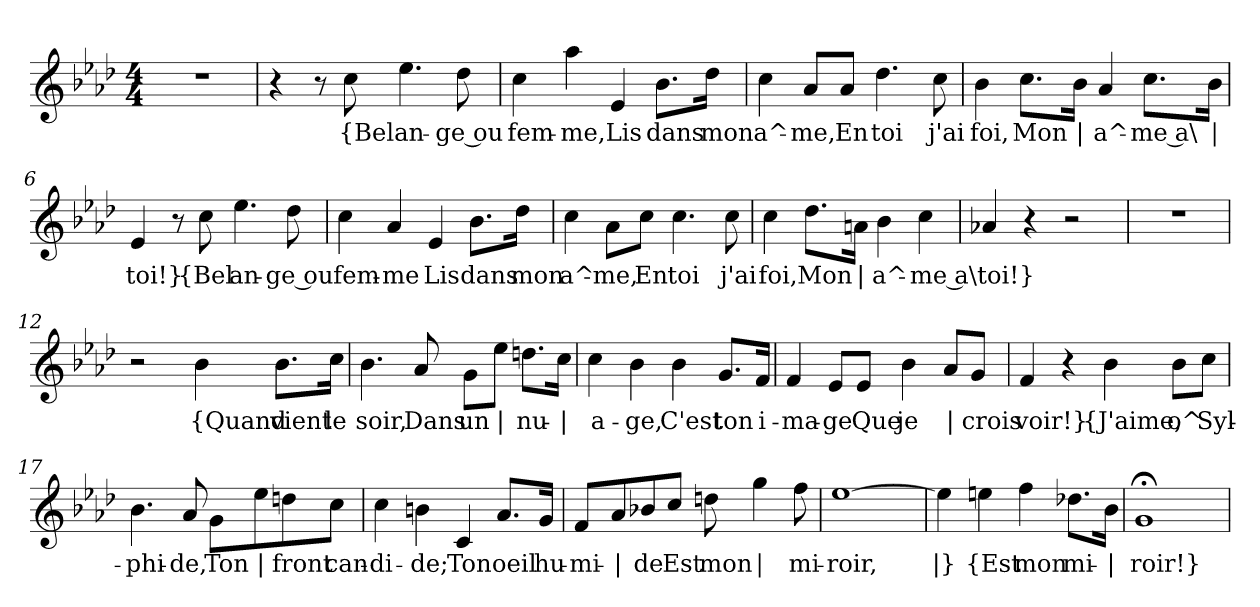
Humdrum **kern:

**kern	**text
*part1	*part1
*staff1	*staff1
*clefG2	*
*k[b-e-a-d-]	*
*M4/4	*
=1	=1
1r	.
=2	=2
4r	.
8r	.
!	!LO:LY:b
8cc\	{Bel
!	!LO:LY:b
4.ee-\	an-
!	!LO:LY:b
8dd-\	-ge ou
=3	=3
!	!LO:LY:b
4cc\	fem-
!	!LO:LY:b
4aa-\	-me,
!	!LO:LY:b
4e-/	Lis
!	!LO:LY:b
8.b-\L	dans
!	!LO:LY:b
16dd-\Jk	mon
=4	=4
!	!LO:LY:b
4cc\	a^-
!	!LO:LY:b
8a-/L	-me,
!	!LO:LY:b
8a-/J	En
!	!LO:LY:b
4.dd-\	toi
!	!LO:LY:b
8cc\	j'ai
=5	=5
!	!LO:LY:b
4b-\	foi,
!	!LO:LY:b
8.cc\L	Mon
!	!LO:LY:b
16b-\Jk	|
!	!LO:LY:b
4a-/	a^-
!	!LO:LY:b
8.cc\L	-me a\
!	!LO:LY:b
16b-\Jk	|
!!LO:LB:g=z
=6	=6
!	!LO:LY:b
4e-/	toi!}
8r	.
!	!LO:LY:b
8cc\	{Bel
!	!LO:LY:b
4.ee-\	an-
!	!LO:LY:b
8dd-\	-ge ou
=7	=7
!	!LO:LY:b
4cc\	fem-
!	!LO:LY:b
4a-/	-me
!	!LO:LY:b
4e-/	Lis
!	!LO:LY:b
8.b-\L	dans
!	!LO:LY:b
16dd-\Jk	mon
=8	=8
!	!LO:LY:b
4cc\	a^-
!	!LO:LY:b
8a-\L	-me,
!	!LO:LY:b
8cc\J	En
!	!LO:LY:b
4.cc\	toi
!	!LO:LY:b
8cc\	j'ai
=9	=9
!	!LO:LY:b
4cc\	foi,
!	!LO:LY:b
8.dd-\L	Mon
!	!LO:LY:b
16an\Jk	|
!	!LO:LY:b
4b-\	a^-
!	!LO:LY:b
4cc\	me a\
=10	=10
!	!LO:LY:b
4a-X/	toi!}
4r	.
2r	.
!!LO:LB:g=z
=11	=11
1r	.
=12	=12
2r	.
!	!LO:LY:b
4b-\	{Quand
!	!LO:LY:b
8.b-\L	vient
!	!LO:LY:b
16cc\Jk	le
=13	=13
!	!LO:LY:b
4.b-\	soir,
!	!LO:LY:b
8a-/	Dans
!	!LO:LY:b
8g\L	un
!	!LO:LY:b
8ee-\J	|
!	!LO:LY:b
8.dd\L	nu-
!	!LO:LY:b
16cc\Jk	|
=14	=14
!	!LO:LY:b
4cc\	-a-
!	!LO:LY:b
4b-\	-ge,
!	!LO:LY:b
4b-\	C'est
!	!LO:LY:b
8.g/L	ton
!	!LO:LY:b
16f/Jk	i-
=15	=15
!	!LO:LY:b
4f/	-ma-
!	!LO:LY:b
8e-/L	-ge
!	!LO:LY:b
8e-/J	Que
!	!LO:LY:b
4b-\	je
!	!LO:LY:b
8a-/L	|
!	!LO:LY:b
8g/J	crois
!!LO:LB:g=z
=16	=16
!	!LO:LY:b
4f/	voir!}
4r	.
!	!LO:LY:b
4b-\	{J'aime,
!	!LO:LY:b
8b-\L	o^
!	!LO:LY:b
8cc\J	Syl-
=17	=17
!	!LO:LY:b
4.b-\	-phi-
!	!LO:LY:b
8a-/	-de,
!	!LO:LY:b
8g\L	Ton
!	!LO:LY:b
8ee-\	|
!	!LO:LY:b
8dd\	front
!	!LO:LY:b
8cc\J	can-
=18	=18
!	!LO:LY:b
4cc\	-di-
!	!LO:LY:b
4bn\	-de;
!	!LO:LY:b
4c/	Ton
!	!LO:LY:b
8.a-/L	oeil
!	!LO:LY:b
16g/Jk	hu-
=19	=19
!	!LO:LY:b
8f/L	-mi-
!	!LO:LY:b
8a-/	|
!	!LO:LY:b
8b-X/	-de
!	!LO:LY:b
8cc/J	Est
!	!LO:LY:b
8dd\	mon
!	!LO:LY:b
4gg\	|
!	!LO:LY:b
8ff\	mi-
!!LO:LB:g=z
=20	=20
!	!LO:LY:b
[1ee-	-roir,
=21	=21
!	!LO:LY:b
4ee-\]	|}
!	!LO:LY:b
4een\	{Est
!	!LO:LY:b
4ff\	mon
!	!LO:LY:b
8.dd-X\L	mi-
!	!LO:LY:b
16b-\Jk	|
=22	=22
!	!LO:LY:b
1g;<	-roir!}
=	=
*-	*-
